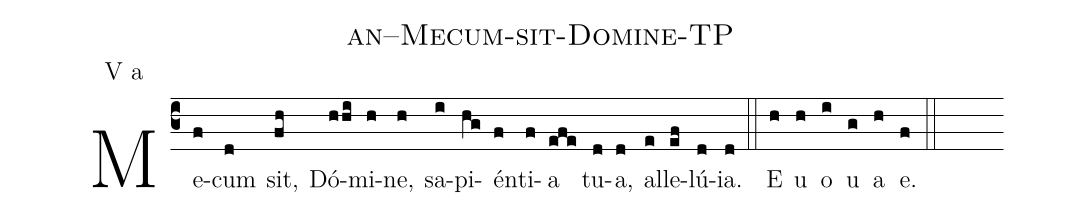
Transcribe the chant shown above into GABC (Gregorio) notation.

name: an--Mecum-sit-Domine-TP;
annotation: V a;
%%
(c3) Me(f)cum(d) sit,(fh) Dó(hhi)mi(h)ne,(h)  sa(i)pi(hg)én(f)ti(f)a(efe) tu(d)a,(d) al(e)le(ef)lú(d)ia.(d) (::)
E(h) u(h) o(i) u(g) a(h) e.(f) (::)
